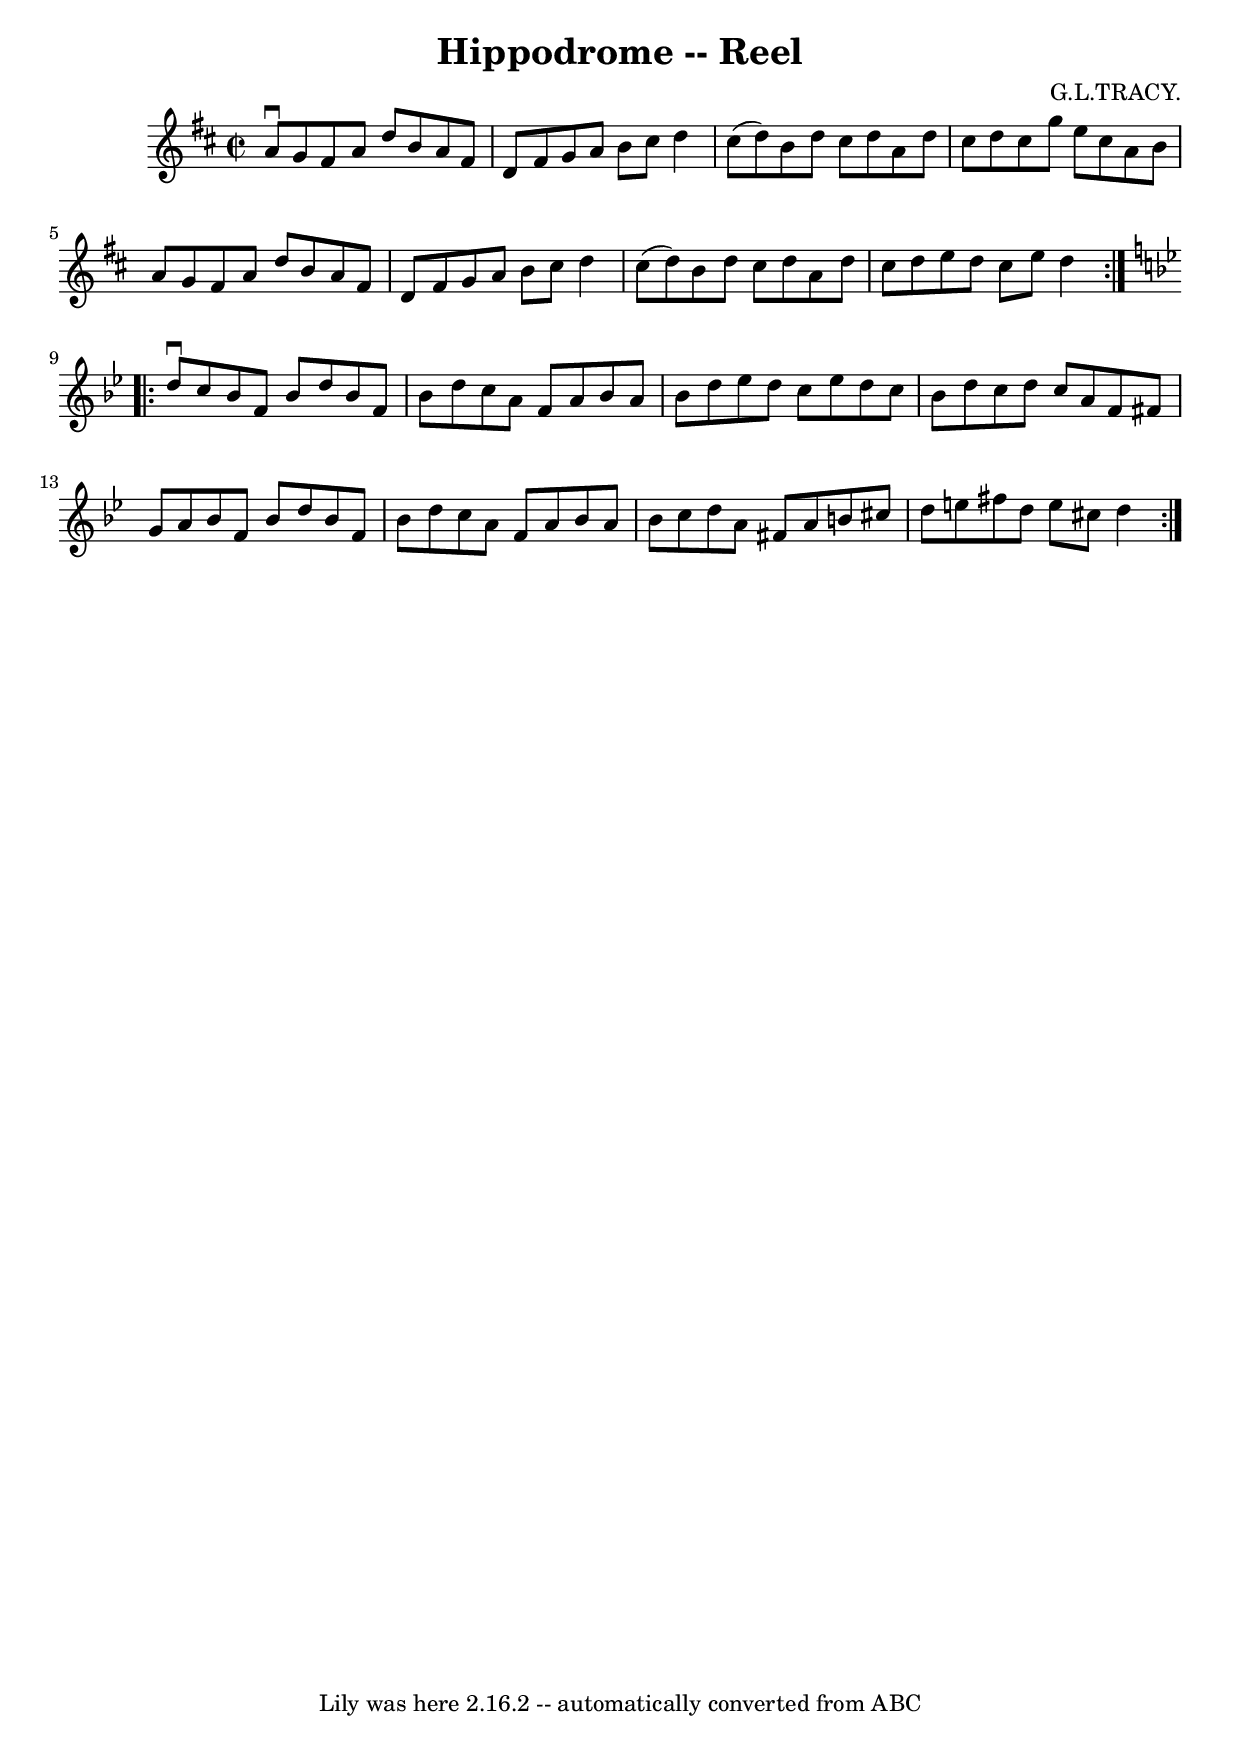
\version "2.16.2"
\include "Mammoth.ily"
\header {
  %% book = "Ryan's Mammoth Collection"
  composer = "G.L.TRACY."
  crossRefNumber = "1"
  footnotes = "\\\\282"
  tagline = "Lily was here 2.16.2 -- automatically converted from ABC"
  title = "Hippodrome -- Reel"

}
voicedefault =  {



  \repeat volta 2 {

    \override Staff.TimeSignature #'style = #'C
    \time 2/2 
    \key d \major a'8^\downbow g'8  |
    fis'8 a'8    
    d''8 b'8 a'8 fis'8 d'8 fis'8    |
    g'8 a'8 b'8    
    cis''8 d''4 cis''8 (d''8)   |
    b'8 d''8 cis''8    
    d''8 a'8 d''8 cis''8 d''8    |
    cis''8 g''8 e''8    
    cis''8 a'8 b'8 a'8 g'8    |
    fis'8 a'8 d''8 b'8  
    a'8 fis'8 d'8 fis'8    |
    g'8 a'8 b'8 cis''8    
    d''4 cis''8 (d''8)   |
    b'8 d''8 cis''8 d''8 a'8   
    d''8 cis''8 d''8    |
    e''8 d''8 cis''8 e''8 d''4  
  } 
  
  \key bes \major   
  \repeat volta 2 {
    d''8^\downbow c''8  |
    
    bes'8 f'8 bes'8 d''8 bes'8 f'8 bes'8 d''8    |
    
    c''8 a'8 f'8 a'8 bes'8 a'8 bes'8 d''8    |
    ees''8 
    d''8 c''8 ees''8 d''8 c''8 bes'8 d''8    |
    c''8   
    d''8 c''8 a'8 f'8 fis'8 g'8 a'8    |
    bes'8 f'8 
    bes'8 d''8 bes'8 f'8 bes'8 d''8    |
    c''8 a'8    
    f'8 a'8 bes'8 a'8 bes'8 c''8    |
    d''8 a'8 fis'8  
    a'8 b'8 cis''8 d''8 e''8    |
    fis''8 d''8 e''8    
    cis''8 d''4  
  }   

}

\score{
  <<

    \context Staff="default"
    {
      \voicedefault 
      
    }

  >>
  \layout {
    
  }
  \midi {
  }

}
